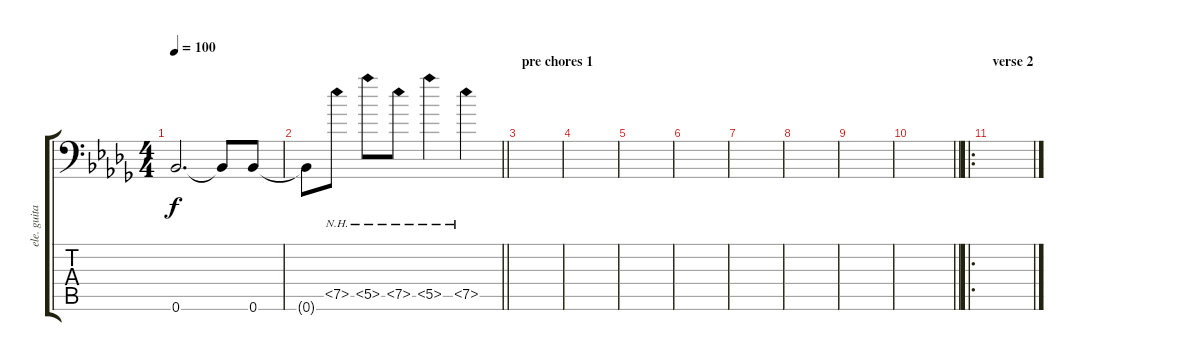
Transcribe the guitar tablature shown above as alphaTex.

\track ("ele. guitar" "ele. guita") {instrument electricguitarclean}
\staff {score tabs}
\tuning (Db4 Db4 Ab3 Db3 Ab2 Bb1) {hide}
\ts (4 4)
\tempo 100
\clef f4
\ks db
0.6.2{d dy f} 0.6{t}.8 0.6.8 |
\barLineRight lightlight
0.6{t}.8 7.5{nh}.8 5.5{nh}.8 7.5{nh}.8 5.5{nh}.4 7.5{nh}.4 |
\section ("" "pre chores 1")
|
|
|
|
|
|
|
\barLineRight lightlight
|
\ro
\section ("" "verse 2")
